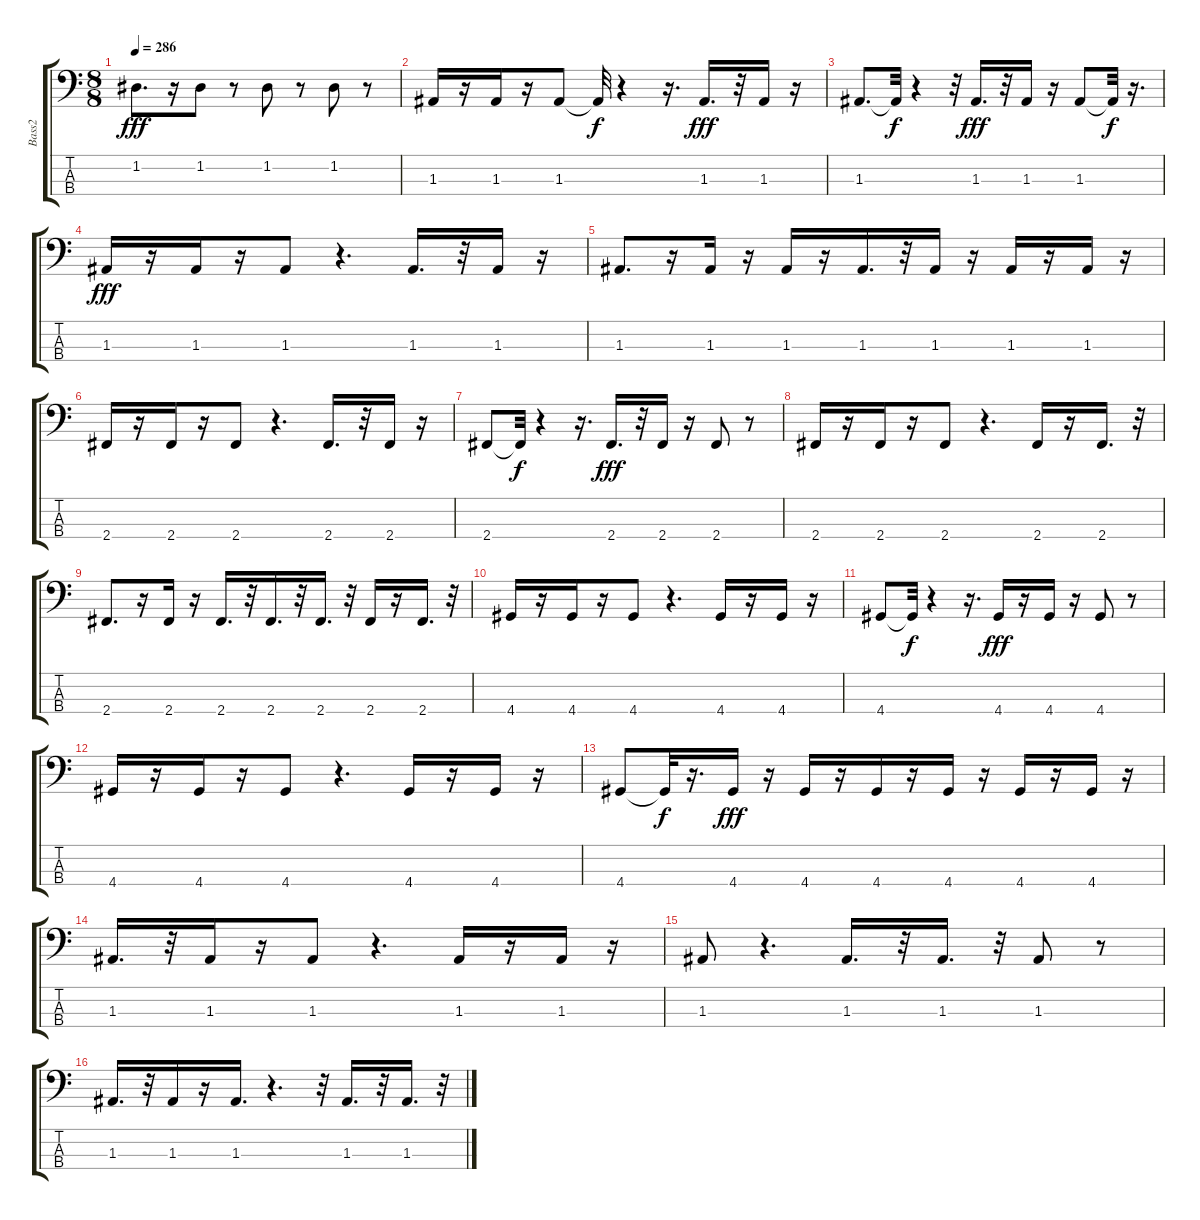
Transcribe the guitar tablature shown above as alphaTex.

\track ("Bass2" "Bass2") {instrument electricbasspick}
\staff {score tabs}
\tuning (G2 D2 A1 E1) {hide}
\ts (8 8)
\tempo 286
\clef f4
\ks c
1.2.8{d dy fff} r.16 1.2.8 r.8 1.2.8 r.8 1.2.8 r.8 |
1.3.16 r.16 1.3.16 r.16 1.3.8 1.3{t}.32{dy f} r.4 r.16{d} 1.3.16{d dy fff} r.32 1.3.16 r.16 |
1.3.8{d} 1.3{t}.32{dy f} r.4 r.32 1.3.16{d dy fff} r.32 1.3.16 r.16 1.3.8 1.3{t}.32{dy f} r.16{d} |
1.3.16{dy fff} r.16 1.3.16 r.16 1.3.8 r.4{d} 1.3.16{d} r.32 1.3.16 r.16 |
1.3.8{d} r.16 1.3.16 r.16 1.3.16 r.16 1.3.16{d} r.32 1.3.16 r.16 1.3.16 r.16 1.3.16 r.16 |
2.4.16 r.16 2.4.16 r.16 2.4.8 r.4{d} 2.4.16{d} r.32 2.4.16 r.16 |
2.4.8 2.4{t}.32{dy f} r.4 r.16{d} 2.4.16{d dy fff} r.32 2.4.16 r.16 2.4.8 r.8 |
2.4.16 r.16 2.4.16 r.16 2.4.8 r.4{d} 2.4.16 r.16 2.4.16{d} r.32 |
2.4.8{d} r.16 2.4.16 r.16 2.4.16{d} r.32 2.4.16{d} r.32 2.4.16{d} r.32 2.4.16 r.16 2.4.16{d} r.32 |
4.4.16 r.16 4.4.16 r.16 4.4.8 r.4{d} 4.4.16 r.16 4.4.16 r.16 |
4.4.8 4.4{t}.32{dy f} r.4 r.16{d} 4.4.16{dy fff} r.16 4.4.16 r.16 4.4.8 r.8 |
4.4.16 r.16 4.4.16 r.16 4.4.8 r.4{d} 4.4.16 r.16 4.4.16 r.16 |
4.4.8 4.4{t}.32{dy f} r.16{d} 4.4.16{dy fff} r.16 4.4.16 r.16 4.4.16 r.16 4.4.16 r.16 4.4.16 r.16 4.4.16 r.16 |
1.3.16{d} r.32 1.3.16 r.16 1.3.8 r.4{d} 1.3.16 r.16 1.3.16 r.16 |
1.3.8 r.4{d} 1.3.16{d} r.32 1.3.16{d} r.32 1.3.8 r.8 |
1.3.16{d} r.32 1.3.16 r.16 1.3.16{d} r.4{d} r.32 1.3.16{d} r.32 1.3.16{d} r.32
